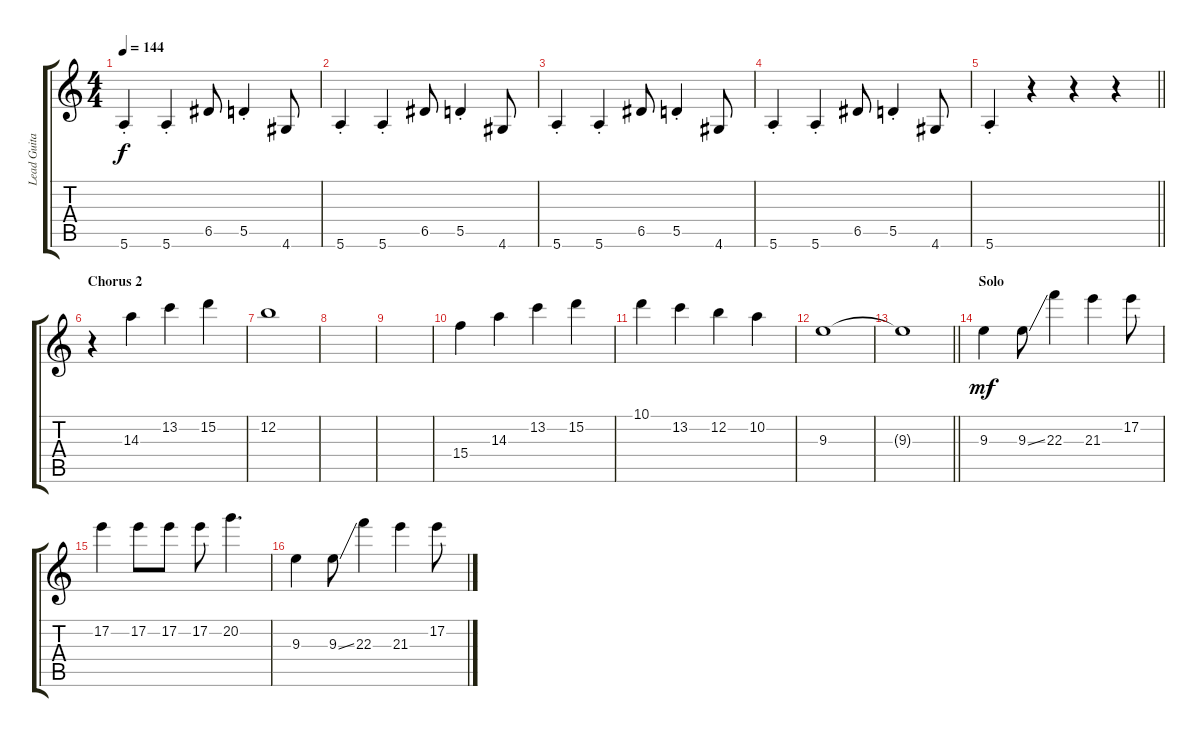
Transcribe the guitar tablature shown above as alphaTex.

\track ("Lead Guitar" "Lead Guita") {instrument distortionguitar}
\staff {score tabs}
\tuning (E4 B3 G3 D3 A2 E2) {hide}
\ts (4 4)
\tempo 144
\clef g2
\ks c
5.6{st}.4{dy f} 5.6{st}.4 6.5.8 5.5{st}.4 4.6.8 |
5.6{st}.4 5.6{st}.4 6.5.8 5.5{st}.4 4.6.8 |
5.6{st}.4 5.6{st}.4 6.5.8 5.5{st}.4 4.6.8 |
5.6{st}.4 5.6{st}.4 6.5.8 5.5{st}.4 4.6.8 |
\barLineRight lightlight
5.6{st}.4 r.4 r.4 r.4 |
\section ("" "Chorus 2")
r.4 14.3.4 13.2.4 15.2.4 |
12.2.1 |
|
|
15.4.4 14.3.4 13.2.4 15.2.4 |
10.1.4 13.2.4 12.2.4 10.2.4 |
9.3.1 |
\barLineRight lightlight
9.3{t}.1 |
\section ("" "Solo")
9.3.4{dy mf} 9.3{ss}.8 22.3.4 21.3.4 17.2.8 |
17.2.4 17.2.8 17.2.8 17.2.8 20.2.4{d} |
9.3.4 9.3{ss}.8 22.3.4 21.3.4 17.2.8
